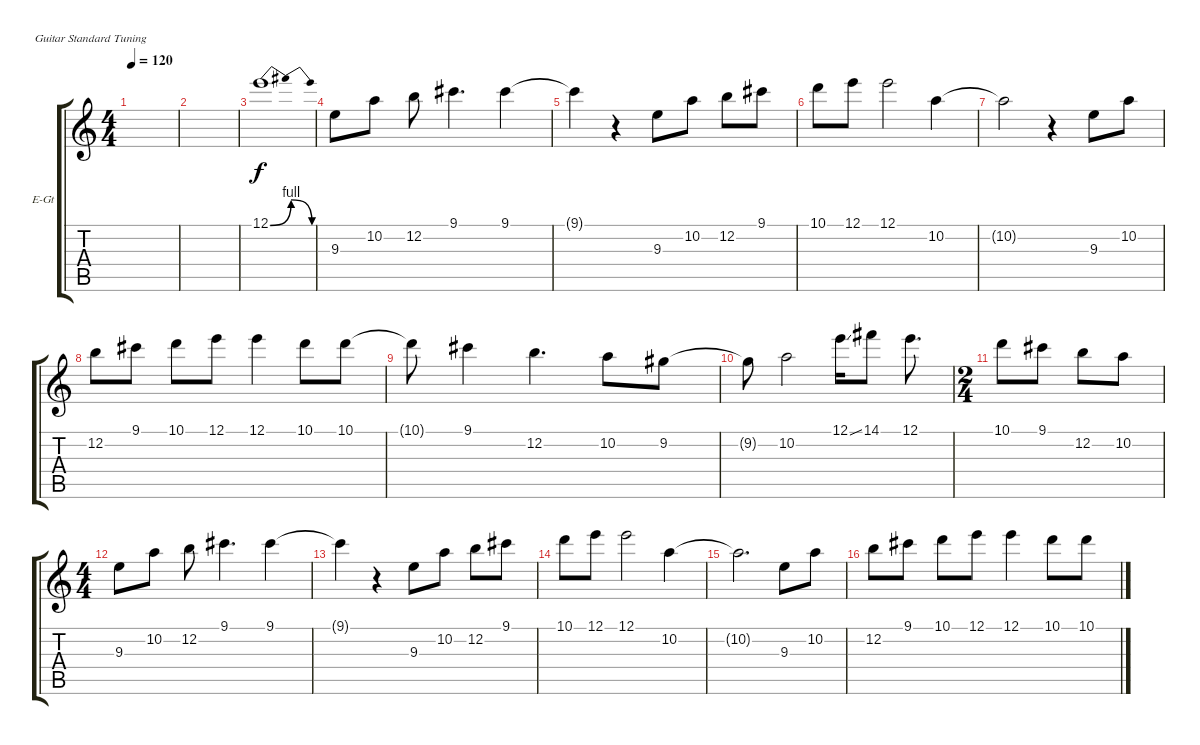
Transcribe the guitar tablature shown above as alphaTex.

\defaultSystemsLayout 4
\bracketExtendMode groupsimilarinstruments
\firstSystemTrackNameOrientation horizontal
\otherSystemsTrackNameOrientation horizontal
\track ("Electric Guitar" "E-Gt") {instrument distortionguitar}
\staff {score tabs}
\tuning (E4 B3 G3 D3 A2 E2)
\ts (4 4)
\tempo 120
\clef g2
\ks c
|
|
12.1{be (bendrelease 0 0 10.2 4 20.4 4 30 0)}.1 |
9.3.8 10.2.8 12.2.8 9.1.4{d} 9.1.4 |
9.1{t}.4 r.4 9.3.8 10.2.8 12.2.8 9.1.8 |
10.1.8 12.1.8 12.1.2 10.2.4 |
10.2{t}.2 r.4 9.3.8 10.2.8 |
12.2.8 9.1.8 10.1.8 12.1.8 12.1.4 10.1.8 10.1.8 |
10.1{t}.8 9.1.4 12.2.4{d} 10.2.8 9.2.8 |
9.2{t}.8 10.2.2 12.1{ss}.16 14.1.8 12.1.8{d} |
\ts (2 4)
10.1.8 9.1.8 12.2.8 10.2.8 |
\ts (4 4)
9.3.8 10.2.8 12.2.8 9.1.4{d} 9.1.4 |
9.1{t}.4 r.4 9.3.8 10.2.8 12.2.8 9.1.8 |
10.1.8 12.1.8 12.1.2 10.2.4 |
10.2{t}.2{d} 9.3.8 10.2.8 |
12.2.8 9.1.8 10.1.8 12.1.8 12.1.4 10.1.8 10.1.8
